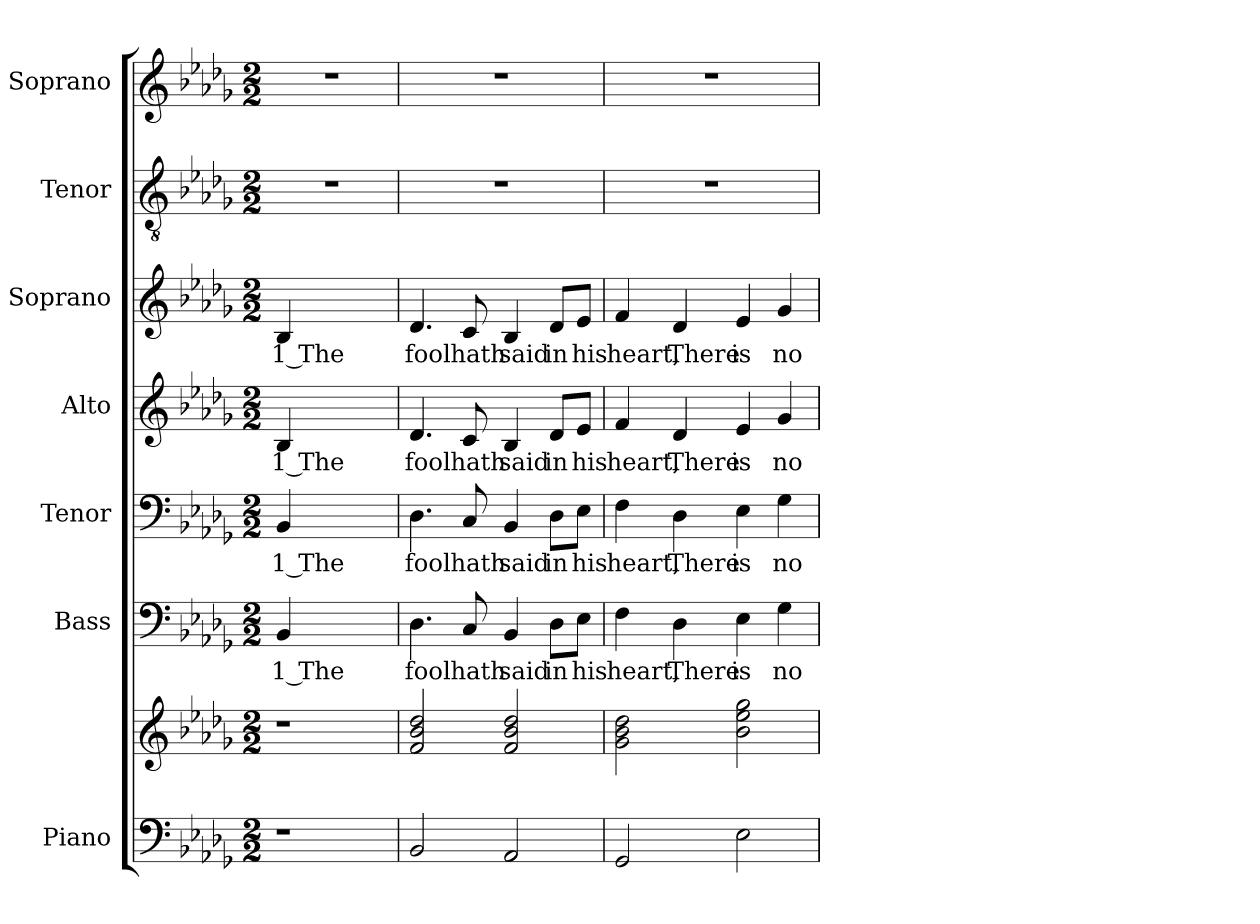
**kern	**kern	**kern	**text	**kern	**text	**kern	**text	**kern	**text	**kern	**kern
*part7	*part7	*part6	*part6	*part5	*part5	*part4	*part4	*part3	*part3	*part2	*part1
*staff8	*staff7	*staff6	*staff6	*staff5	*staff5	*staff4	*staff4	*staff3	*staff3	*staff2	*staff1
*I"Piano	*	*I"Bass	*	*I"Tenor	*	*I"Alto	*	*I"Soprano	*	*I"Tenor	*I"Soprano
*I'Pno.	*	*I'B.	*	*I'T.	*	*I'A.	*	*I'S.	*	*I'T.	*I'S.
!!LO:PB:g=z
*clefF4	*clefG2	*clefF4	*	*clefF4	*	*clefG2	*	*clefG2	*	*clefGv2	*clefG2
*	*	*	*	*	*	*	*	*	*	*ITrd7c12	*
*k[b-e-a-d-g-]	*k[b-e-a-d-g-]	*k[b-e-a-d-g-]	*	*k[b-e-a-d-g-]	*	*k[b-e-a-d-g-]	*	*k[b-e-a-d-g-]	*	*k[b-e-a-d-g-]	*k[b-e-a-d-g-]
*D-:	*D-:	*D-:	*	*D-:	*	*D-:	*	*D-:	*	*D-:	*D-:
*M2/2	*M2/2	*M2/2	*	*M2/2	*	*M2/2	*	*M2/2	*	*M2/2	*M2/2
*MM120	*MM120	*MM120	*	*MM120	*	*MM120	*	*MM120	*	*MM120	*MM120
=1	=1	=1	=1	=1	=1	=1	=1	=1	=1	=1	=1
!LO:N:vis=1	!LO:N:vis=1	!	!	!	!	!	!	!	!	!	!
!	!	!	!LO:LY:b:color=#000000	!	!	!	!	!	!	!	!
!	!	!	!	!	!LO:LY:b:color=#000000	!	!	!	!	!	!
!	!	!	!	!	!	!	!LO:LY:b:color=#000000	!	!	!	!
!	!	!	!	!	!	!	!	!	!LO:LY:b:color=#000000	!LO:N:vis=1	!LO:N:vis=1
4r	4r	4BB-i/	1 The	4BB-i/	1 The	4B-i/	1 The	4B-i/	1 The	1r	1r
2.ryy	2.ryy	2.ryy	.	2.ryy	.	2.ryy	.	2.ryy	.	.	.
=2	=2	=2	=2	=2	=2	=2	=2	=2	=2	=2	=2
!	!	!	!LO:LY:b:color=#000000	!	!	!	!	!	!	!	!
!	!	!	!	!	!LO:LY:b:color=#000000	!	!	!	!	!	!
!	!	!	!	!	!	!	!LO:LY:b:color=#000000	!	!	!	!
!	!	!	!	!	!	!	!	!	!LO:LY:b:color=#000000	!	!
2BB-i/	2fi/ 2b-i 2dd-i	4.D-i\	fool	4.D-i\	fool	4.d-i/	fool	4.d-i/	fool	1r	1r
!	!	!	!LO:LY:b:color=#000000	!	!	!	!	!	!	!	!
!	!	!	!	!	!LO:LY:b:color=#000000	!	!	!	!	!	!
!	!	!	!	!	!	!	!LO:LY:b:color=#000000	!	!	!	!
!	!	!	!	!	!	!	!	!	!LO:LY:b:color=#000000	!	!
.	.	8Ci/	hath	8Ci/	hath	8ci/	hath	8ci/	hath	.	.
!	!	!	!LO:LY:b:color=#000000	!	!	!	!	!	!	!	!
!	!	!	!	!	!LO:LY:b:color=#000000	!	!	!	!	!	!
!	!	!	!	!	!	!	!LO:LY:b:color=#000000	!	!	!	!
!	!	!	!	!	!	!	!	!	!LO:LY:b:color=#000000	!	!
2AA-i/	2fi/ 2b-i 2dd-i	4BB-i/	said	4BB-i/	said	4B-i/	said	4B-i/	said	.	.
!	!	!	!LO:LY:b:color=#000000	!	!	!	!	!	!	!	!
!	!	!	!	!	!LO:LY:b:color=#000000	!	!	!	!	!	!
!	!	!	!	!	!	!	!LO:LY:b:color=#000000	!	!	!	!
!	!	!	!	!	!	!	!	!	!LO:LY:b:color=#000000	!	!
.	.	8D-i\L	in	8D-i\L	in	8d-i/L	in	8d-i/L	in	.	.
!	!	!	!LO:LY:b:color=#000000	!	!	!	!	!	!	!	!
!	!	!	!	!	!LO:LY:b:color=#000000	!	!	!	!	!	!
!	!	!	!	!	!	!	!LO:LY:b:color=#000000	!	!	!	!
!	!	!	!	!	!	!	!	!	!LO:LY:b:color=#000000	!	!
.	.	8E-i\J	his	8E-i\J	his	8e-i/J	his	8e-i/J	his	.	.
=3	=3	=3	=3	=3	=3	=3	=3	=3	=3	=3	=3
!	!	!	!LO:LY:b:color=#000000	!	!	!	!	!	!	!	!
!	!	!	!	!	!LO:LY:b:color=#000000	!	!	!	!	!	!
!	!	!	!	!	!	!	!LO:LY:b:color=#000000	!	!	!	!
!	!	!	!	!	!	!	!	!	!LO:LY:b:color=#000000	!	!
2GG-i/	2g-i\ 2b-i 2dd-i	4Fi\	heart,	4Fi\	heart,	4fi/	heart,	4fi/	heart,	1r	1r
!	!	!	!LO:LY:b:color=#000000	!	!	!	!	!	!	!	!
!	!	!	!	!	!LO:LY:b:color=#000000	!	!	!	!	!	!
!	!	!	!	!	!	!	!LO:LY:b:color=#000000	!	!	!	!
!	!	!	!	!	!	!	!	!	!LO:LY:b:color=#000000	!	!
.	.	4D-i\	There	4D-i\	There	4d-i/	There	4d-i/	There	.	.
!	!	!	!LO:LY:b:color=#000000	!	!	!	!	!	!	!	!
!	!	!	!	!	!LO:LY:b:color=#000000	!	!	!	!	!	!
!	!	!	!	!	!	!	!LO:LY:b:color=#000000	!	!	!	!
!	!	!	!	!	!	!	!	!	!LO:LY:b:color=#000000	!	!
2E-i\	2b-i\ 2ee-i 2gg-i	4E-i\	is	4E-i\	is	4e-i/	is	4e-i/	is	.	.
!	!	!	!LO:LY:b:color=#000000	!	!	!	!	!	!	!	!
!	!	!	!	!	!LO:LY:b:color=#000000	!	!	!	!	!	!
!	!	!	!	!	!	!	!LO:LY:b:color=#000000	!	!	!	!
!	!	!	!	!	!	!	!	!	!LO:LY:b:color=#000000	!	!
.	.	4G-i\	no	4G-i\	no	4g-i/	no	4g-i/	no	.	.
=	=	=	=	=	=	=	=	=	=	=	=
*-	*-	*-	*-	*-	*-	*-	*-	*-	*-	*-	*-
